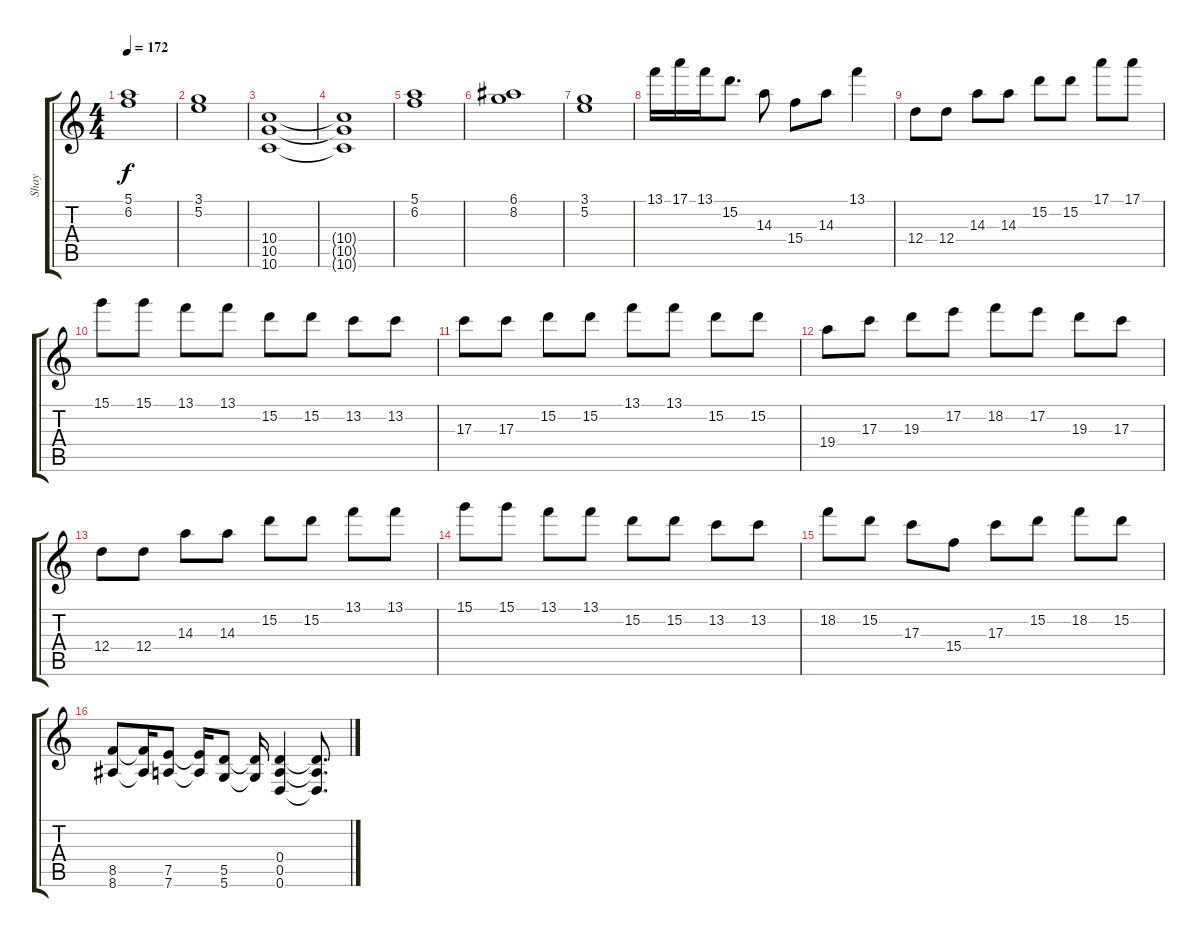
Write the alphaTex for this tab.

\track ("Shay" "Shay") {instrument distortionguitar}
\staff {score tabs}
\tuning (E4 B3 G3 D3 A2 D2) {hide}
\ts (4 4)
\tempo 172
\clef g2
\ks c
(5.1 6.2).1{dy f} |
(3.1 5.2).1 |
(10.4 10.5 10.6).1 |
(10.4{t} 10.5{t} 10.6{t}).1 |
(5.1 6.2).1 |
(6.1 8.2).1 |
(3.1 5.2).1 |
13.1.16 17.1.16 13.1.16 15.2.8{d} 14.3.8 15.4.8 14.3.8 13.1.4 |
12.4.8 12.4.8 14.3.8 14.3.8 15.2.8 15.2.8 17.1.8 17.1.8 |
15.1.8 15.1.8 13.1.8 13.1.8 15.2.8 15.2.8 13.2.8 13.2.8 |
17.3.8 17.3.8 15.2.8 15.2.8 13.1.8 13.1.8 15.2.8 15.2.8 |
19.4.8 17.3.8 19.3.8 17.2.8 18.2.8 17.2.8 19.3.8 17.3.8 |
12.4.8 12.4.8 14.3.8 14.3.8 15.2.8 15.2.8 13.1.8 13.1.8 |
15.1.8 15.1.8 13.1.8 13.1.8 15.2.8 15.2.8 13.2.8 13.2.8 |
18.2.8 15.2.8 17.3.8 15.4.8 17.3.8 15.2.8 18.2.8 15.2.8 |
(8.5 8.6).8 (8.5{t} 8.6{t}).16 (7.5 7.6).8 (7.5{t} 7.6{t}).16 (5.5 5.6).8 (5.5{t} 5.6{t}).16 (0.4 0.5 0.6).4 (0.4{t} 0.5{t} 0.6{t}).8{d}
